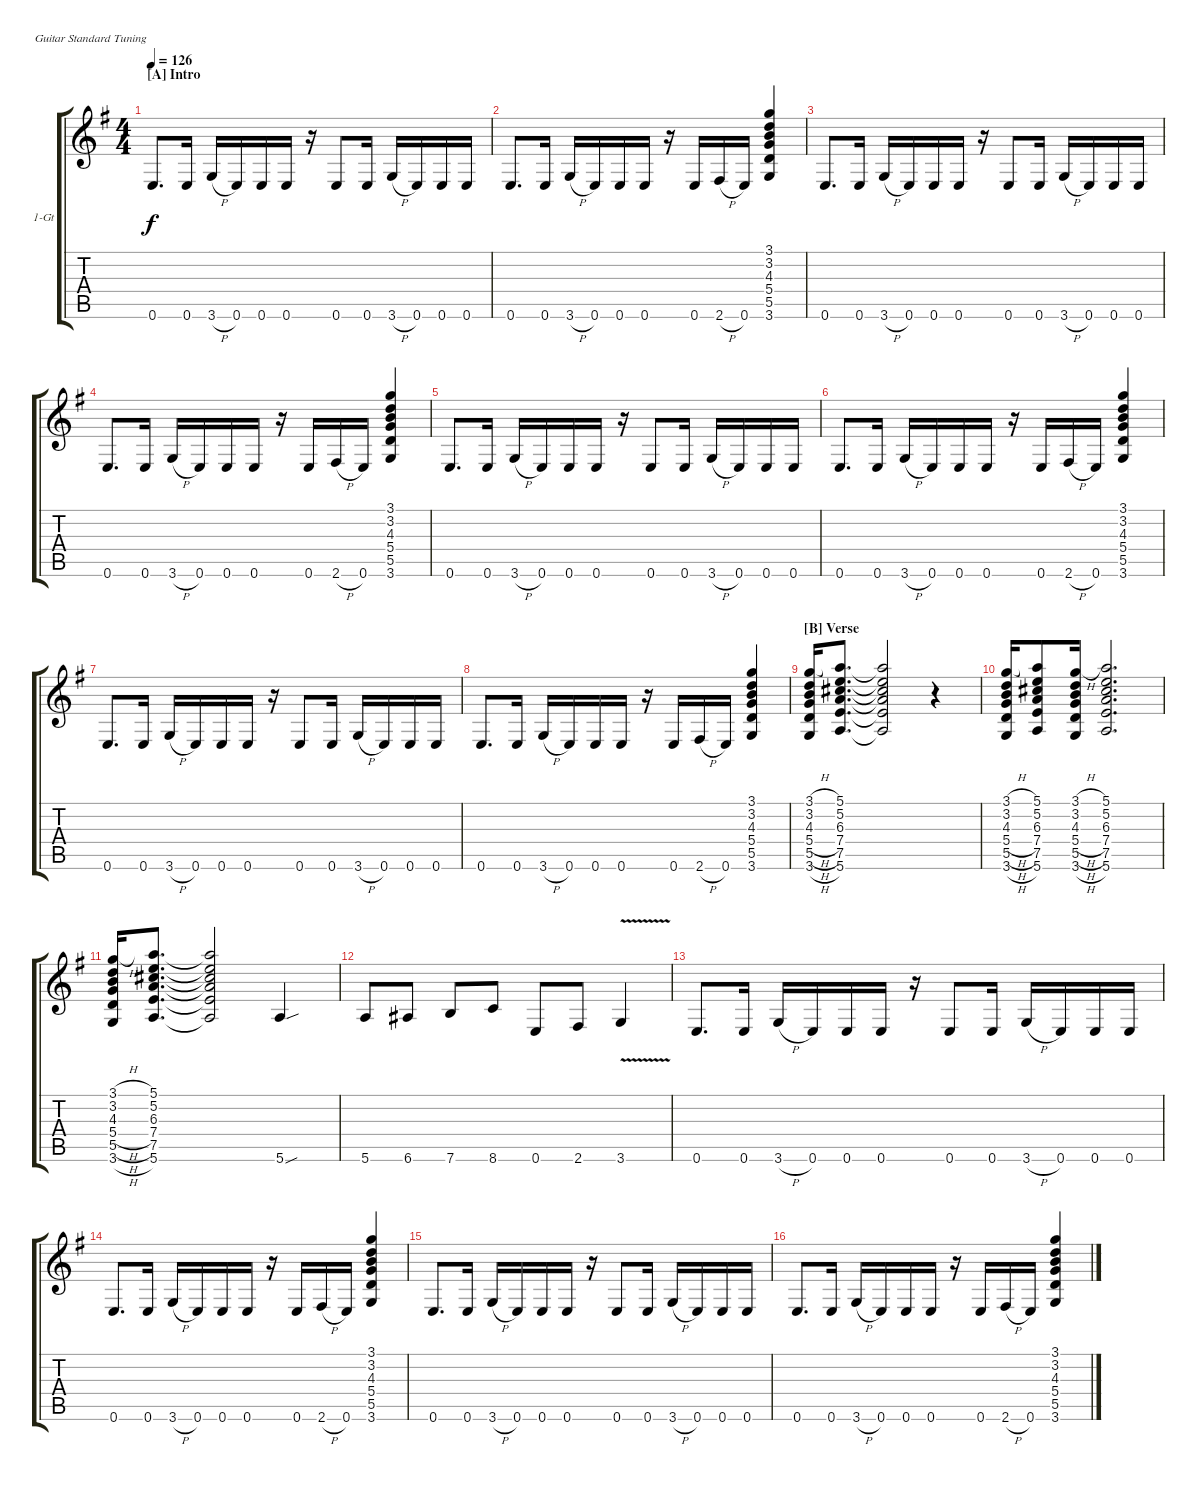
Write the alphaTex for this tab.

\defaultSystemsLayout 4
\bracketExtendMode groupsimilarinstruments
\firstSystemTrackNameOrientation horizontal
\otherSystemsTrackNameOrientation horizontal
\track ("Guitar 1" "1-Gt") {instrument distortionguitar}
\staff {score tabs}
\tuning (E4 B3 G3 D3 A2 E2)
\ts (4 4)
\section ("A" "Intro")
\tempo 126
\clef g2
\scale
1.08575
\ks g
0.6.8{d dy f instrument distortionguitar} 0.6.16 3.6{h}.16 0.6.16 0.6.16 0.6.16 r.16 0.6.8 0.6.16 3.6{h}.16 0.6.16 0.6.16 0.6.16 |
\scale
0.91425 0.6.8{d} 0.6.16 3.6{h}.16 0.6.16 0.6.16 0.6.16 r.16 0.6.16 2.6{h}.16 0.6.16 (3.6 5.5 5.4 4.3 3.2 3.1).4 |
\scale
1.05549 0.6.8{d} 0.6.16 3.6{h}.16 0.6.16 0.6.16 0.6.16 r.16 0.6.8 0.6.16 3.6{h}.16 0.6.16 0.6.16 0.6.16 |
\scale
0.944515 0.6.8{d} 0.6.16 3.6{h}.16 0.6.16 0.6.16 0.6.16 r.16 0.6.16 2.6{h}.16 0.6.16 (3.6 5.5 5.4 4.3 3.2 3.1).4 |
\scale
1.05549 0.6.8{d} 0.6.16 3.6{h}.16 0.6.16 0.6.16 0.6.16 r.16 0.6.8 0.6.16 3.6{h}.16 0.6.16 0.6.16 0.6.16 |
\scale
0.944515 0.6.8{d} 0.6.16 3.6{h}.16 0.6.16 0.6.16 0.6.16 r.16 0.6.16 2.6{h}.16 0.6.16 (3.6 5.5 5.4 4.3 3.2 3.1).4 |
\scale
1.05549 0.6.8{d} 0.6.16 3.6{h}.16 0.6.16 0.6.16 0.6.16 r.16 0.6.8 0.6.16 3.6{h}.16 0.6.16 0.6.16 0.6.16 |
\scale
0.944515 0.6.8{d} 0.6.16 3.6{h}.16 0.6.16 0.6.16 0.6.16 r.16 0.6.16 2.6{h}.16 0.6.16 (3.6 5.5 5.4 4.3 3.2 3.1).4 |
\section ("B" "Verse")
\scale
1.05549 (3.6{h} 5.5{h} 5.4{h} 4.3{h} 3.2{h} 3.1{h}).16 (5.6 7.5 7.4 6.3 5.2 5.1).8{d} (5.6{t} 7.5{t} 7.4{t} 6.3{t} 5.2{t} 5.1{t}).2 r.4 |
\scale
0.944515 (3.6{h} 5.5{h} 5.4{h} 4.3{h} 3.2{h} 3.1{h}).16 (5.6 7.5 7.4 6.3 5.2 5.1).8 (3.6{h} 5.5{h} 5.4{h} 4.3{h} 3.2{h} 3.1{h}).16 (5.6 7.5 7.4 6.3 5.2 5.1).2{d} |
\scale
1.05549 (3.6{h} 5.5{h} 5.4{h} 4.3{h} 3.2{h} 3.1{h}).16 (5.6 7.5 7.4 6.3 5.2 5.1).8{d} (5.6{t} 7.5{t} 7.4{t} 6.3{t} 5.2{t} 5.1{t}).2 5.6{sou}.4 |
\scale
0.944515 5.6.8 6.6.8 7.6.8 8.6.8 0.6.8 2.6.8 3.6{v}.4 |
\scale
1.05549 0.6.8{d} 0.6.16 3.6{h}.16 0.6.16 0.6.16 0.6.16 r.16 0.6.8 0.6.16 3.6{h}.16 0.6.16 0.6.16 0.6.16 |
\scale
0.944515 0.6.8{d} 0.6.16 3.6{h}.16 0.6.16 0.6.16 0.6.16 r.16 0.6.16 2.6{h}.16 0.6.16 (3.6 5.5 5.4 4.3 3.2 3.1).4 |
\scale
1.05549 0.6.8{d} 0.6.16 3.6{h}.16 0.6.16 0.6.16 0.6.16 r.16 0.6.8 0.6.16 3.6{h}.16 0.6.16 0.6.16 0.6.16 |
\scale
0.944515 0.6.8{d} 0.6.16 3.6{h}.16 0.6.16 0.6.16 0.6.16 r.16 0.6.16 2.6{h}.16 0.6.16 (3.6 5.5 5.4 4.3 3.2 3.1).4
